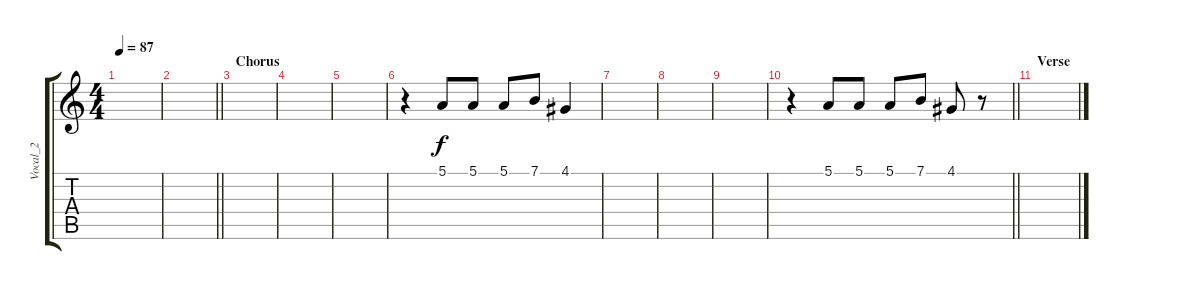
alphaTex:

\track ("Vocal_2" "Vocal_2") {instrument flute}
\staff {score tabs}
\tuning (E4 B3 G3 D3 A2 E2) {hide}
\ts (4 4)
\tempo 87
\clef g2
\ks c
|
\barLineRight lightlight
|
\section ("" "Chorus")
|
|
|
r.4 5.1.8 5.1.8 5.1.8 7.1.8 4.1.4 |
|
|
|
\barLineRight lightlight
r.4 5.1.8 5.1.8 5.1.8 7.1.8 4.1.8 r.8 |
\section ("" "Verse")
